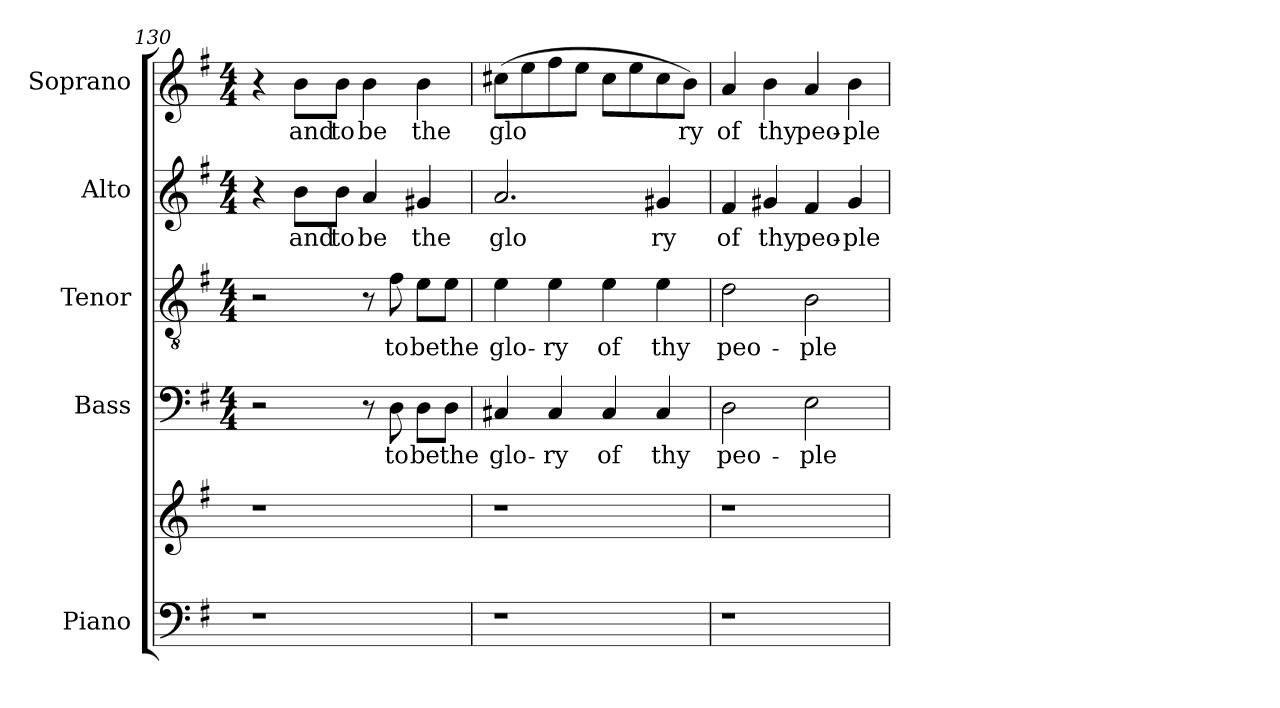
**kern	**kern	**kern	**text	**kern	**text	**kern	**text	**kern	**text
*part5	*part5	*part4	*part4	*part3	*part3	*part2	*part2	*part1	*part1
*staff6	*staff5	*staff4	*staff4	*staff3	*staff3	*staff2	*staff2	*staff1	*staff1
*I"Piano	*	*I"Bass	*	*I"Tenor	*	*I"Alto	*	*I"Soprano	*
*	*	*I'B.	*	*I'T.	*	*I'A.	*	*I'S.	*
*clefF4	*clefG2	*clefF4	*	*clefGv2	*	*clefG2	*	*clefG2	*
*k[f#]	*k[f#]	*k[f#]	*	*k[f#]	*	*k[f#]	*	*k[f#]	*
*G:	*G:	*G:	*	*G:	*	*G:	*	*G:	*
*	*	*M4/4	*	*M4/4	*	*M4/4	*	*M4/4	*
=130	=130	=130	=130	=130	=130	=130	=130	=130	=130
1r	1r	2r	.	2r	.	4r	.	4r	.
!	!	!	!	!	!	!	!LO:LY:b:cj	!	!LO:LY:b:cj
.	.	.	.	.	.	8b\L	-and	8b\L	-and
!	!	!	!	!	!	!	!LO:LY:b:cj	!	!LO:LY:b:cj
.	.	.	.	.	.	8b\J	to	8b\J	to
!	!	!	!	!	!	!	!LO:LY:b:cj	!	!LO:LY:b:cj
.	.	8r	.	8r	.	4a/	be	4b\	be
!	!	!	!LO:LY:b:cj	!	!LO:LY:b:cj	!	!	!	!
.	.	8D\	-to	8f#\	to	.	.	.	.
!	!	!	!LO:LY:b:cj	!	!LO:LY:b:cj	!	!LO:LY:b:cj	!	!LO:LY:b:cj
.	.	8D\L	be	8e\L	be	4g#X/	the	4b\	the
!	!	!	!LO:LY:b:cj	!	!LO:LY:b:cj	!	!	!	!
.	.	8D\J	the	8e\J	the	.	.	.	.
!!LO:PB:g=z
=131	=131	=131	=131	=131	=131	=131	=131	=131	=131
!	!	!	!LO:LY:b:cj	!	!LO:LY:b:cj	!	!LO:LY:b	!	!LO:LY:b
1r	1r	4C#X/	glo-	4e\	glo-	2.a/	glo	(>8cc#X\L	glo
.	.	.	.	.	.	.	.	8ee\	.
!	!	!	!LO:LY:b:cj	!	!LO:LY:b:cj	!	!	!	!
.	.	4C#/	-ry	4e\	-ry	.	.	8ff#\	.
.	.	.	.	.	.	.	.	8ee\J	.
!	!	!	!LO:LY:b:cj	!	!LO:LY:b:cj	!	!	!	!
.	.	4C#/	of	4e\	of	.	.	8cc#\L	.
.	.	.	.	.	.	.	.	8ee\	.
!	!	!	!LO:LY:b:cj	!	!LO:LY:b:cj	!	!LO:LY:b	!	!
.	.	4C#/	thy	4e\	thy	4g#X/	ry	8cc#\	.
!	!	!	!	!	!	!	!	!	!LO:LY:b:cj
.	.	.	.	.	.	.	.	8b\J)	ry
=132	=132	=132	=132	=132	=132	=132	=132	=132	=132
!	!	!	!LO:LY:b:cj	!	!LO:LY:b:cj	!	!LO:LY:b:cj	!	!LO:LY:b:cj
1r	1r	2D\	peo-	2d\	peo-	4f#/	of	4a/	of
!	!	!	!	!	!	!	!LO:LY:b:cj	!	!LO:LY:b:cj
.	.	.	.	.	.	4g#X/	thy	4b\	thy
!	!	!	!LO:LY:b:cj	!	!LO:LY:b:cj	!	!LO:LY:b:cj	!	!LO:LY:b:cj
.	.	2E\	-ple	2B\	-ple	4f#/	peo-	4a/	peo-
!	!	!	!	!	!	!	!LO:LY:b:cj	!	!LO:LY:b:cj
.	.	.	.	.	.	4g#/	-ple	4b\	-ple
=	=	=	=	=	=	=	=	=	=
*-	*-	*-	*-	*-	*-	*-	*-	*-	*-
